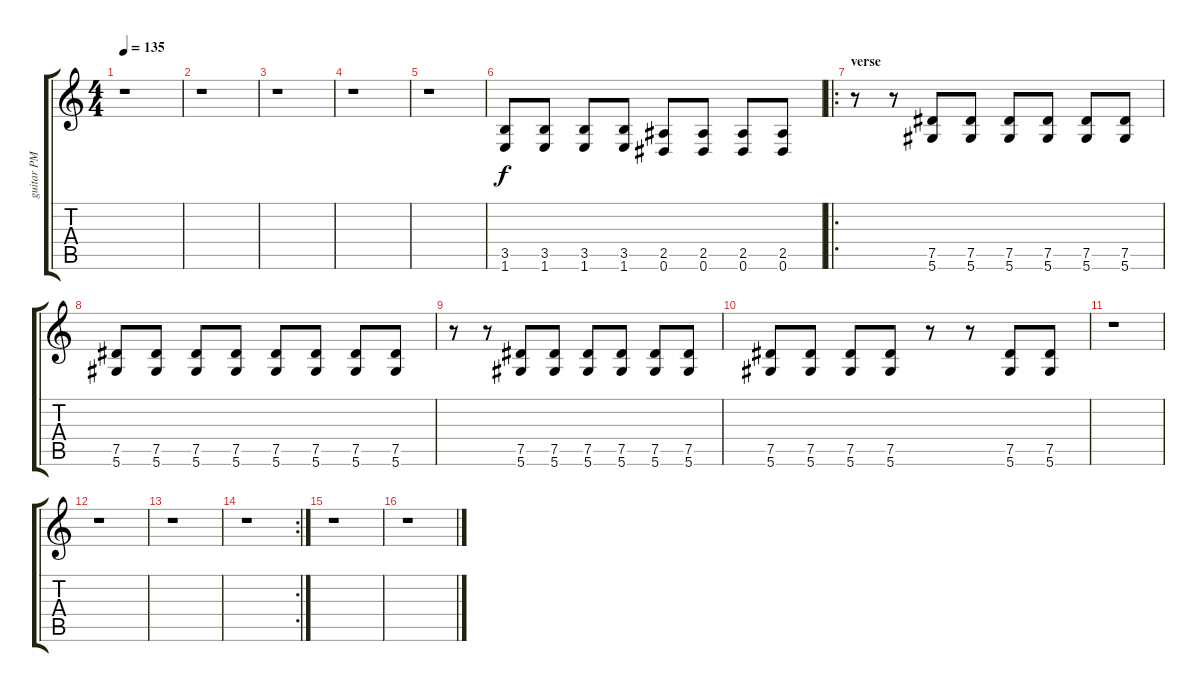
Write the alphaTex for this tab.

\track ("guitar PM" "guitar PM") {instrument electricguitarmuted}
\staff {score tabs}
\tuning (Eb4 Bb3 Gb3 Db3 Ab2 Eb2) {hide}
\ts (4 4)
\tempo 135
\clef g2
\ks c
r.1{dy f} |
r.1 |
r.1 |
r.1 |
r.1 |
(3.5 1.6).8 (3.5 1.6).8 (3.5 1.6).8 (3.5 1.6).8 (2.5 0.6).8 (2.5 0.6).8 (2.5 0.6).8 (2.5 0.6).8 |
\ro
\section ("" "verse")
r.8 r.8 (7.5 5.6).8 (7.5 5.6).8 (7.5 5.6).8 (7.5 5.6).8 (7.5 5.6).8 (7.5 5.6).8 |
(7.5 5.6).8 (7.5 5.6).8 (7.5 5.6).8 (7.5 5.6).8 (7.5 5.6).8 (7.5 5.6).8 (7.5 5.6).8 (7.5 5.6).8 |
r.8 r.8 (7.5 5.6).8 (7.5 5.6).8 (7.5 5.6).8 (7.5 5.6).8 (7.5 5.6).8 (7.5 5.6).8 |
(7.5 5.6).8 (7.5 5.6).8 (7.5 5.6).8 (7.5 5.6).8 r.8 r.8 (7.5 5.6).8 (7.5 5.6).8 |
r.1 |
r.1 |
r.1 |
\rc 2
r.1 |
r.1 |
r.1
